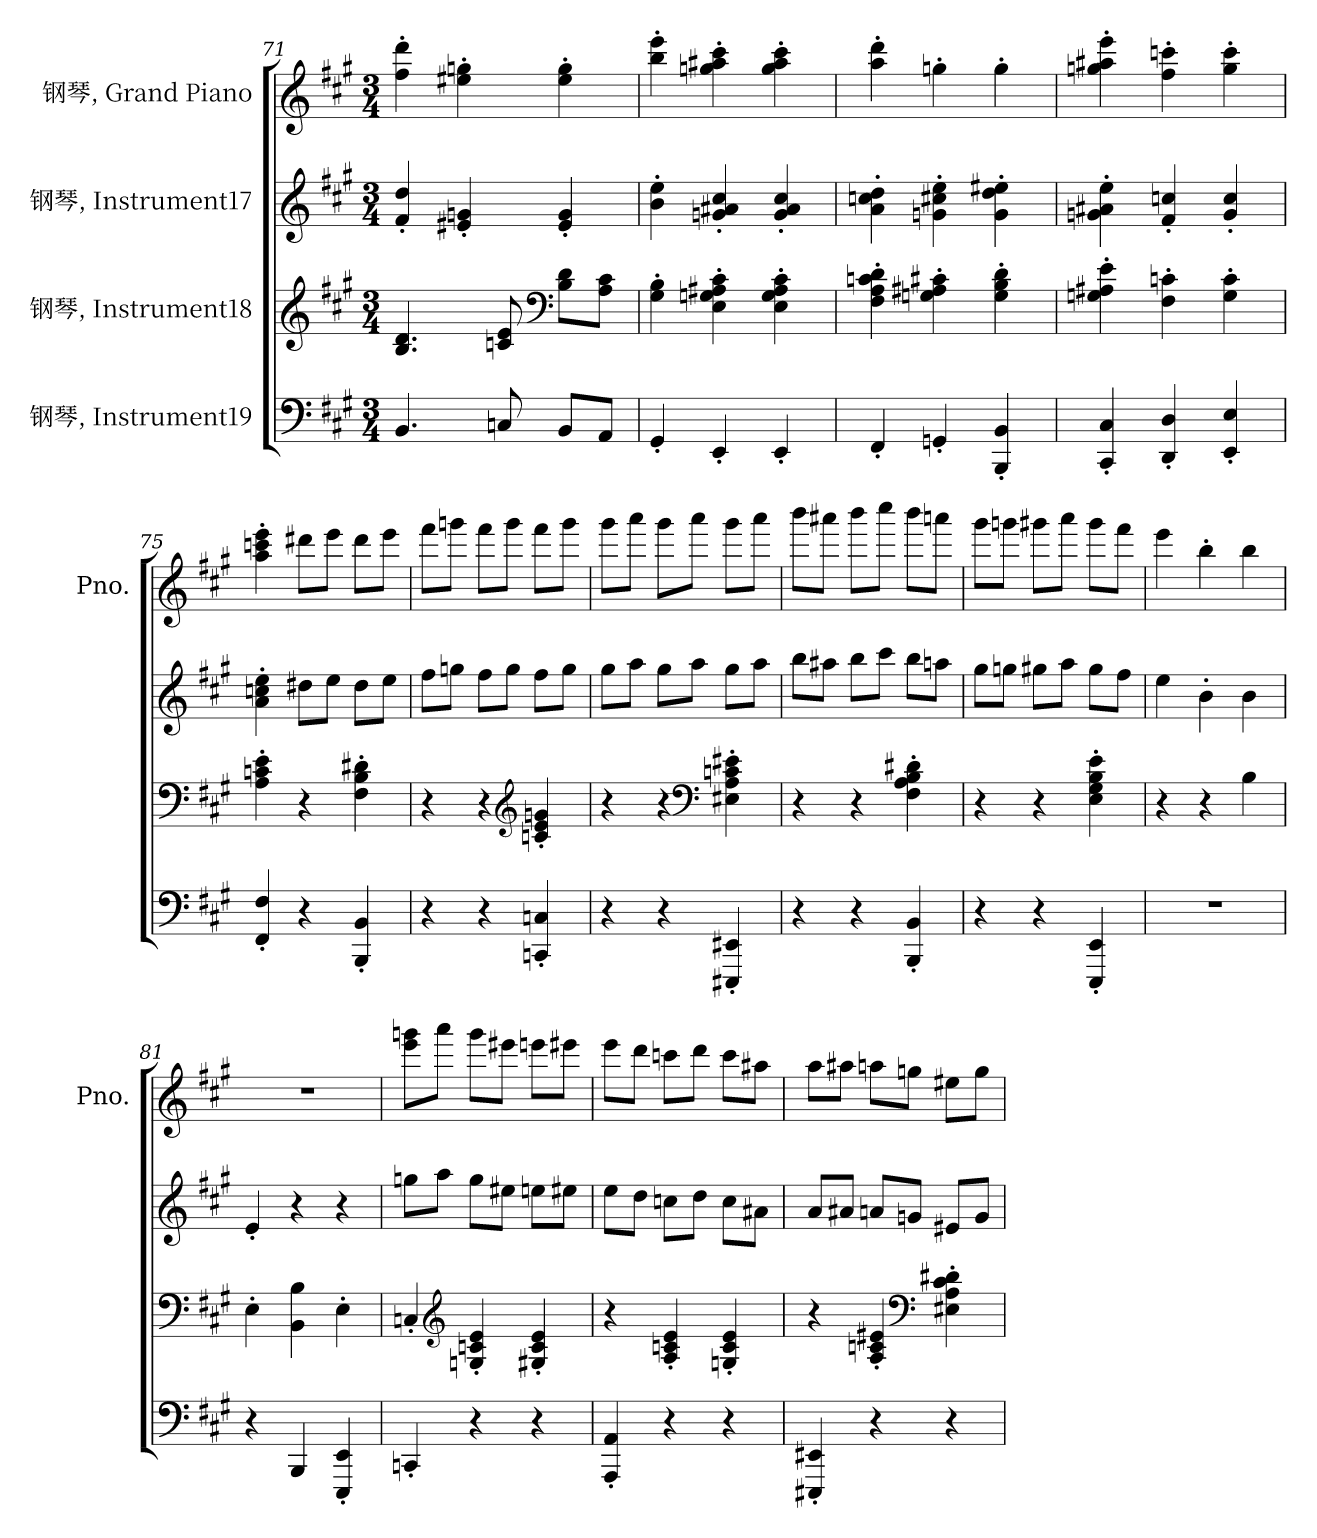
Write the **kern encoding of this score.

**kern	**kern	**kern	**kern
*part4	*part3	*part2	*part1
*staff4	*staff3	*staff2	*staff1
*I"钢琴, Instrument19	*I"钢琴, Instrument18	*I"钢琴, Instrument17	*I"钢琴, Grand Piano
*	*	*	*I'Pno.
*clefF4	*clefG2	*clefG2	*clefG2
*k[f#c#g#]	*k[f#c#g#]	*k[f#c#g#]	*k[f#c#g#]
*M3/4	*M3/4	*M3/4	*M3/4
=71	=71	=71	=71
4.BB/	4.B/ 4.d/	4f#/' 4dd/'	4ff#\' 4ddd\'
.	.	4e#X/' 4gn/'	4ee#X\' 4ggn\'
8Cn/	8cn/ 8e/	.	.
*	*clefF4	*	*
8BB/L	8B\ 8d\L	4e#/' 4g/'	4ee#\' 4gg\'
8AA/J	8A\ 8c\J	.	.
=72	=72	=72	=72
4GG#'/	4G#\' 4B\'	4b\' 4ee\'	4bb\' 4eee\'
4EE'/	4E\' 4Gn\' 4A#X\' 4c#\'	4gn/' 4a#X/' 4cc#/'	4ggn\' 4aa#X\' 4ccc#\'
4EE'/	4E\' 4G\' 4A#\' 4c#\'	4g/' 4a#/' 4cc#/'	4gg\' 4aa#\' 4ccc#\'
!!LO:LB:g=z
=73	=73	=73	=73
4FF#'/	4F#\' 4A\' 4cn\' 4d\'	4a\' 4ccn\' 4dd\'	4aa\' 4ddd\'
4GGn'/	4Gn\' 4A#X\' 4c#X\'	4gn\' 4cc#X\' 4ee\'	4ggn'\
4BBB/' 4BB/'	4G\' 4B\' 4d\'	4g\' 4dd\' 4ee#X\'	4gg'\
=74	=74	=74	=74
4CC#/' 4C#/'	4Gn\' 4A#X\' 4e\'	4gn\' 4a#X\' 4ee\'	4ggn\' 4aa#X\' 4eee\'
4DD/' 4D/'	4F#\' 4cn\'	4f#/' 4ccn/'	4ff#\' 4cccn\'
4EE/' 4E/'	4G\' 4c\'	4g/' 4cc/'	4gg\' 4ccc\'
=75	=75	=75	=75
4FF#/' 4F#/'	4A\' 4cn\' 4e\'	4a\' 4ccn\' 4ee\'	4aa\' 4cccn\' 4eee\'
4r	4r	8dd#X\L	8ddd#X\L
.	.	8ee\J	8eee\J
4BBB/' 4BB/'	4F#\' 4B\' 4d#X\'	8dd#\L	8ddd#\L
.	.	8ee\J	8eee\J
=76	=76	=76	=76
4r	4r	8ff#\L	8fff#\L
.	.	8ggn\J	8gggn\J
4r	4r	8ff#\L	8fff#\L
.	.	8gg\J	8ggg\J
*	*clefG2	*	*
4CCn/' 4Cn/'	4cn/' 4e/' 4gn/'	8ff#\L	8fff#\L
.	.	8gg\J	8ggg\J
!!LO:PB:g=z
=77	=77	=77	=77
4r	4r	8gg#\L	8ggg#\L
.	.	8aa\J	8aaa\J
4r	4r	8gg#\L	8ggg#\L
.	.	8aa\J	8aaa\J
*	*clefF4	*	*
4EEE#X/' 4EE#X/'	4E#X\' 4A\' 4cn\' 4e#X\'	8gg#\L	8ggg#\L
.	.	8aa\J	8aaa\J
=78	=78	=78	=78
4r	4r	8bb\L	8bbb\L
.	.	8aa#X\J	8aaa#X\J
4r	4r	8bb\L	8bbb\L
.	.	8ccc#\J	8cccc#\J
4BBB/' 4BB/'	4F#\' 4A\' 4B\' 4d#X\'	8bb\L	8bbb\L
.	.	8aan\J	8aaan\J
=79	=79	=79	=79
4r	4r	8gg#\L	8ggg#\L
.	.	8ggn\J	8gggn\J
4r	4r	8gg#X\L	8ggg#X\L
.	.	8aa\J	8aaa\J
4EEE/' 4EE/'	4E\' 4G#\' 4B\' 4e\'	8gg#\L	8ggg#\L
.	.	8ff#\J	8fff#\J
=80	=80	=80	=80
2.r	4r	4ee\	4eee\
.	4r	4b'\	4bb'\
.	4B\	4b\	4bb\
=81	=81	=81	=81
4r	4E'\	4e'/	2.r
4BBB/	4BB\ 4B\	4r	.
4EEE/' 4EE/'	4E'\	4r	.
!!LO:LB:g=z
=82	=82	=82	=82
4CCn'/	4Cn'/	8ggn\L	8eee\ 8gggn\L
.	.	8aa\J	8aaa\J
*	*clefG2	*	*
4r	4Gn/' 4cn/' 4e/'	8gg\L	8ggg\L
.	.	8ee#X\J	8eee#X\J
4r	4G#X/' 4c/' 4e/'	8een\L	8eeen\L
.	.	8ee#X\J	8eee#X\J
=83	=83	=83	=83
4AAA/' 4AA/'	4r	8ee\L	8eee\L
.	.	8dd\J	8ddd\J
4r	4A/' 4cn/' 4e/'	8ccn\L	8cccn\L
.	.	8dd\J	8ddd\J
4r	4Gn/' 4c/' 4e/'	8cc\L	8ccc\L
.	.	8a#X\J	8aa#X\J
=84	=84	=84	=84
4EEE#X/' 4EE#X/'	4r	8a/L	8aa\L
.	.	8a#X/J	8aa#X\J
4r	4A/' 4cn/' 4e#X/'	8an/L	8aan\L
.	.	8gn/J	8ggn\J
*	*clefF4	*	*
4r	4E#X\' 4A\' 4c\' 4d#X\'	8e#X/L	8ee#X\L
.	.	8g/J	8gg\J
=	=	=	=
*-	*-	*-	*-
